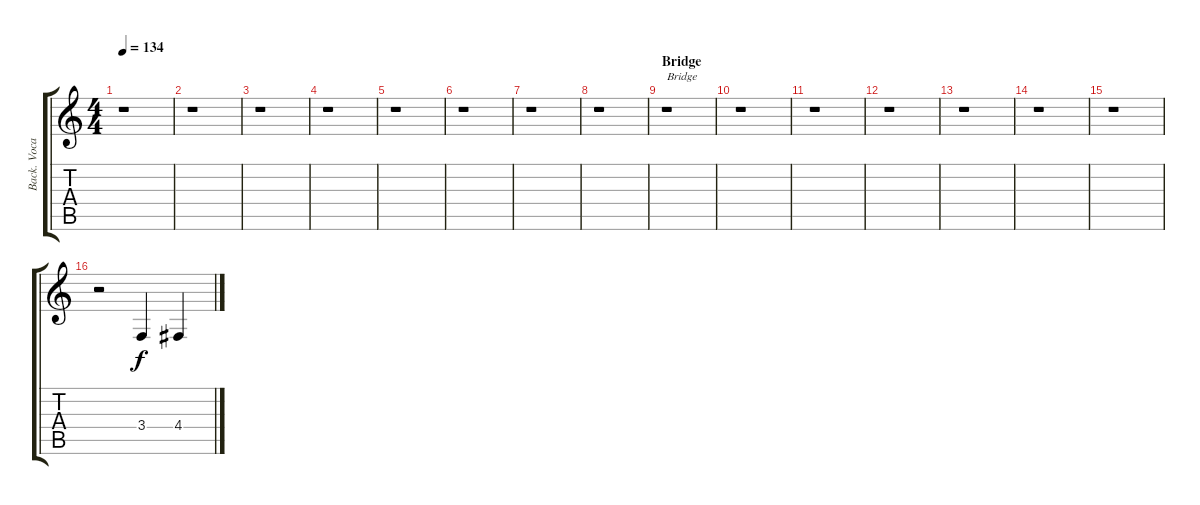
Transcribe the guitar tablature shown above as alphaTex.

\track ("Back. Vocals" "Back. Voca") {instrument stringensemble1}
\staff {score tabs}
\tuning (E4 B3 G3 D3 A2 E2) {hide}
\ts (4 4)
\tempo 134
\clef g2
\ks c
r.1{dy f} |
r.1 |
r.1 |
r.1 |
r.1 |
r.1 |
r.1 |
r.1 |
\section ("" "Bridge")
r.1{txt "Bridge"} |
r.1 |
r.1 |
r.1 |
r.1 |
r.1 |
r.1 |
r.2 3.4.4 4.4.4
